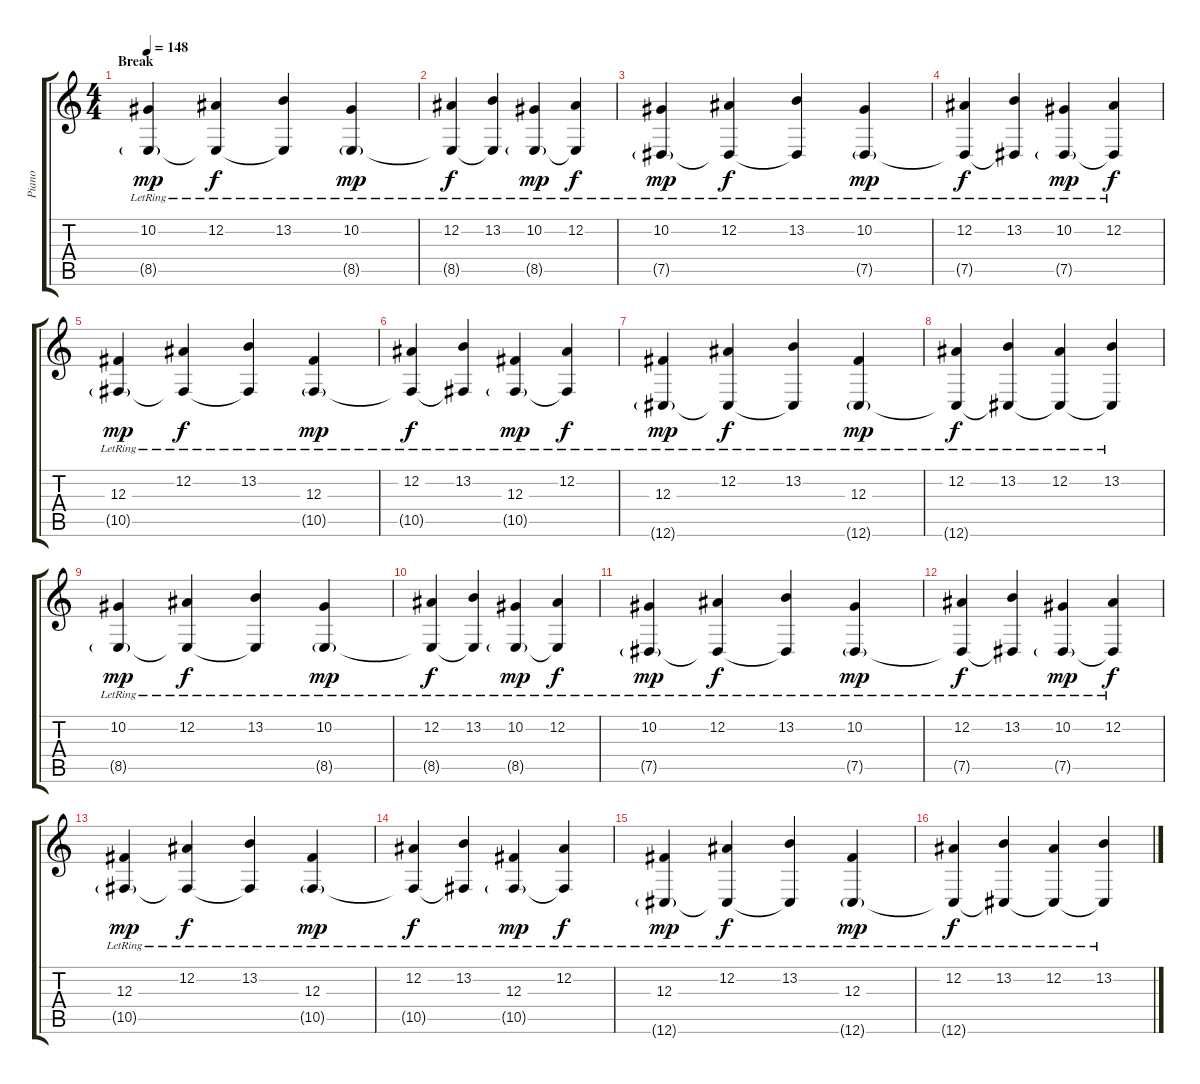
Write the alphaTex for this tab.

\track ("Piano" "Piano") {instrument brightacousticpiano}
\staff {score tabs}
\tuning (Eb4 Bb3 Gb3 Db3 Ab2 Db2) {hide}
\ts (4 4)
\section ("" "Break")
\tempo 148
\clef g2
\ks c
(10.2{lr} 8.5{g lr}).4{dy mp} (12.2{lr} 8.5{t}).4{dy f} (13.2{lr} 8.5{t}).4 (10.2{lr} 8.5{g lr}).4{dy mp} |
(12.2{lr} 8.5{t}).4{dy f} (13.2{lr} 8.5{t}).4 (10.2{lr} 8.5{g lr}).4{dy mp} (12.2{lr} 8.5{t}).4{dy f} |
(10.2{lr} 7.5{g}).4{dy mp} (12.2{lr} 7.5{t}).4{dy f} (13.2{lr} 7.5{t}).4 (10.2{lr} 7.5{g}).4{dy mp} |
(12.2{lr} 7.5{t}).4{dy f} (13.2{lr} 7.5{t}).4 (10.2{lr} 7.5{g}).4{dy mp} (12.2{lr} 7.5{t}).4{dy f} |
(12.3{lr} 10.5{g lr}).4{dy mp} (12.2{lr} 10.5{t}).4{dy f} (13.2{lr} 10.5{t}).4 (12.3{lr} 10.5{g lr}).4{dy mp} |
(12.2{lr} 10.5{t}).4{dy f} (13.2{lr} 10.5{t}).4 (12.3{lr} 10.5{g lr}).4{dy mp} (12.2{lr} 10.5{t}).4{dy f} |
(12.3{lr} 12.6{g lr}).4{dy mp} (12.2{lr} 12.6{t}).4{dy f} (13.2{lr} 12.6{t}).4 (12.3{lr} 12.6{g lr}).4{dy mp} |
(12.2{lr} 12.6{t}).4{dy f} (13.2{lr} 12.6{t}).4 (12.2{lr} 12.6{t}).4 (13.2{lr} 12.6{t}).4 |
(10.2{lr} 8.5{g lr}).4{dy mp} (12.2{lr} 8.5{t}).4{dy f} (13.2{lr} 8.5{t}).4 (10.2{lr} 8.5{g lr}).4{dy mp} |
(12.2{lr} 8.5{t}).4{dy f} (13.2{lr} 8.5{t}).4 (10.2{lr} 8.5{g lr}).4{dy mp} (12.2{lr} 8.5{t}).4{dy f} |
(10.2{lr} 7.5{g}).4{dy mp} (12.2{lr} 7.5{t}).4{dy f} (13.2{lr} 7.5{t}).4 (10.2{lr} 7.5{g}).4{dy mp} |
(12.2{lr} 7.5{t}).4{dy f} (13.2{lr} 7.5{t}).4 (10.2{lr} 7.5{g}).4{dy mp} (12.2{lr} 7.5{t}).4{dy f} |
(12.3{lr} 10.5{g lr}).4{dy mp} (12.2{lr} 10.5{t}).4{dy f} (13.2{lr} 10.5{t}).4 (12.3{lr} 10.5{g lr}).4{dy mp} |
(12.2{lr} 10.5{t}).4{dy f} (13.2{lr} 10.5{t}).4 (12.3{lr} 10.5{g lr}).4{dy mp} (12.2{lr} 10.5{t}).4{dy f} |
(12.3{lr} 12.6{g lr}).4{dy mp} (12.2{lr} 12.6{t}).4{dy f} (13.2{lr} 12.6{t}).4 (12.3{lr} 12.6{g lr}).4{dy mp} |
(12.2{lr} 12.6{t}).4{dy f} (13.2{lr} 12.6{t}).4 (12.2{lr} 12.6{t}).4 (13.2{lr} 12.6{t}).4
